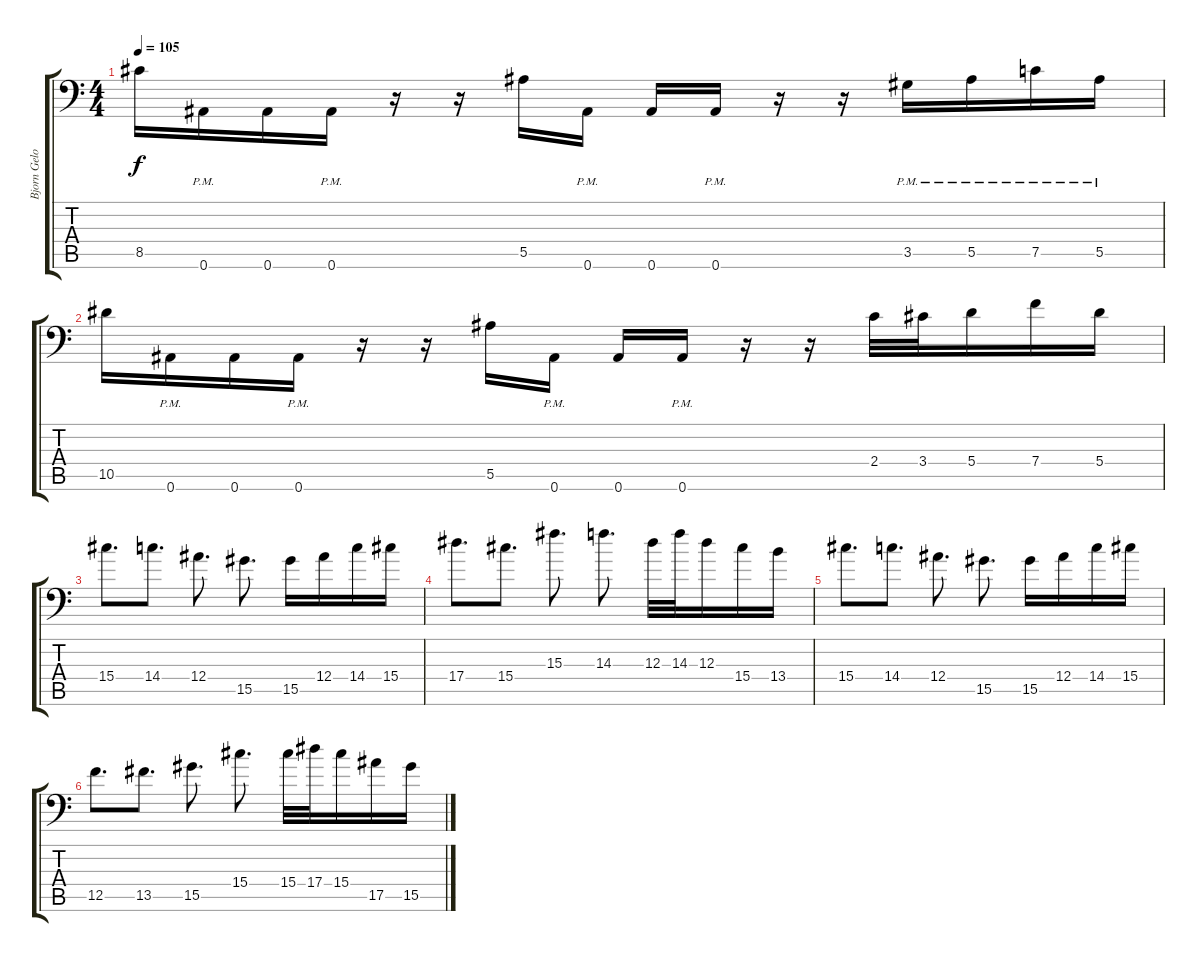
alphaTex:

\track ("Bjorn Gelotte" "Bjorn Gelo") {instrument distortionguitar}
\staff {score tabs}
\tuning (C4 G3 Eb3 Bb2 F2 Bb1) {hide}
\ts (4 4)
\tempo 105
\clef f4
\ks c
8.5.16{dy f} 0.6{pm}.16 0.6.16 0.6{pm}.16 r.16 r.16 5.5.16 0.6{pm}.16 0.6.16 0.6{pm}.16 r.16 r.16 3.5{pm}.16 5.5{pm}.16 7.5{pm}.16 5.5{pm}.16 |
10.5.16 0.6{pm}.16 0.6.16 0.6{pm}.16 r.16 r.16 5.5.16 0.6{pm}.16 0.6.16 0.6{pm}.16 r.16 r.16 2.4.32 3.4.32 5.4.16 7.4.16 5.4.16 |
15.4.8{d} 14.4.8{d} 12.4.8{d} 15.5.8{d} 15.5.16 12.4.16 14.4.16 15.4.16 |
17.4.8{d} 15.4.8{d} 15.3.8{d} 14.3.8{d} 12.3.32 14.3.32 12.3.16 15.4.16 13.4.16 |
15.4.8{d} 14.4.8{d} 12.4.8{d} 15.5.8{d} 15.5.16 12.4.16 14.4.16 15.4.16 |
12.5.8{d} 13.5.8{d} 15.5.8{d} 15.4.8{d} 15.4.32 17.4.32 15.4.16 17.5.16 15.5.16
